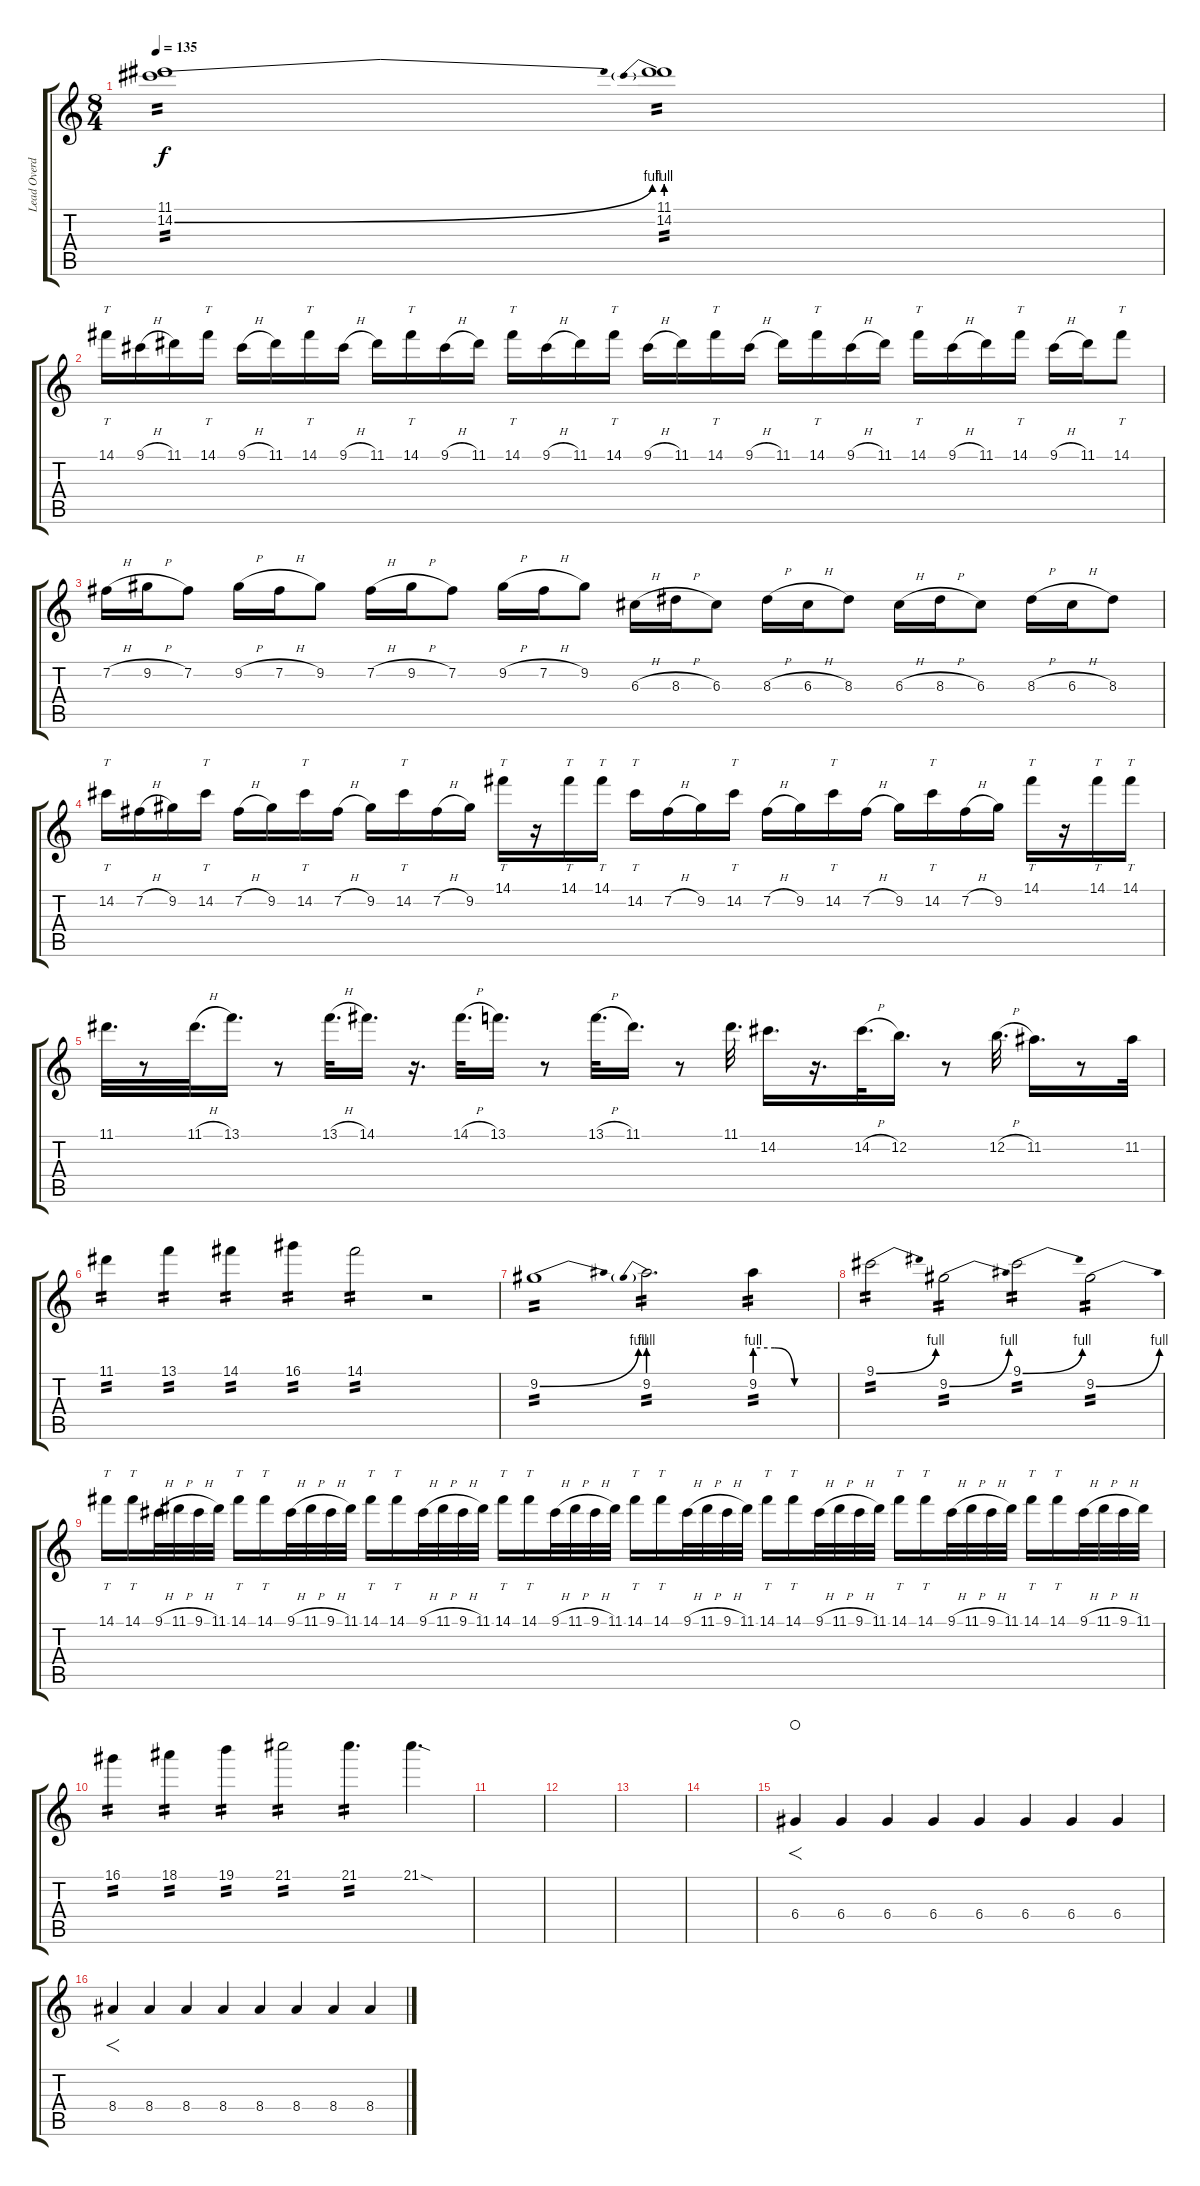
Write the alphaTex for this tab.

\track ("Lead Overdrive" "Lead Overd") {instrument overdrivenguitar}
\staff {score tabs}
\tuning (E4 B3 G3 D3 A2 E2) {hide}
\ts (8 4)
\tempo 135
\clef g2
\ks c
(11.1 14.2{be (bend 0 0 60 4)}).1{tp 2 dy f} (11.1 14.2{be (prebend 0 4 60 4)}).1{tp 2} |
14.1.16{tt} 9.1{h}.16 11.1.16 14.1.16{tt} 9.1{h}.16 11.1.16 14.1.16{tt} 9.1{h}.16 11.1.16 14.1.16{tt} 9.1{h}.16 11.1.16 14.1.16{tt} 9.1{h}.16 11.1.16 14.1.16{tt} 9.1{h}.16 11.1.16 14.1.16{tt} 9.1{h}.16 11.1.16 14.1.16{tt} 9.1{h}.16 11.1.16 14.1.16{tt} 9.1{h}.16 11.1.16 14.1.16{tt} 9.1{h}.16 11.1.16 14.1.8{tt} |
7.2{h}.16 9.2{h}.16 7.2.8 9.2{h}.16 7.2{h}.16 9.2.8 7.2{h}.16 9.2{h}.16 7.2.8 9.2{h}.16 7.2{h}.16 9.2.8 6.3{h}.16 8.3{h}.16 6.3.8 8.3{h}.16 6.3{h}.16 8.3.8 6.3{h}.16 8.3{h}.16 6.3.8 8.3{h}.16 6.3{h}.16 8.3.8 |
14.2.16{tt} 7.2{h}.16 9.2.16 14.2.16{tt} 7.2{h}.16 9.2.16 14.2.16{tt} 7.2{h}.16 9.2.16 14.2.16{tt} 7.2{h}.16 9.2.16 14.1.16{tt} r.16 14.1.16{tt} 14.1.16{tt} 14.2.16{tt} 7.2{h}.16 9.2.16 14.2.16{tt} 7.2{h}.16 9.2.16 14.2.16{tt} 7.2{h}.16 9.2.16 14.2.16{tt} 7.2{h}.16 9.2.16 14.1.16{tt} r.16 14.1.16{tt} 14.1.16{tt} |
11.1.32{d} r.8 11.1{h}.32{d} 13.1.16{d} r.8 13.1{h}.32{d} 14.1.16{d} r.16{d} 14.1{h}.32{d} 13.1.16{d} r.8 13.1{h}.32{d} 11.1.16{d} r.8 11.1.32{d} 14.2.16{d} r.16{d} 14.2{h}.32{d} 12.2.16{d} r.8 12.2{h}.32{d} 11.2.16{d} r.8 11.2.32 |
11.1.4{tp 2} 13.1.4{tp 2} 14.1.4{tp 2} 16.1.4{tp 2} 14.1.2{tp 2} r.2 |
9.2{be (bend 0 0 60 4)}.1{tp 2} 9.2{be (prebend 0 4 60 4)}.2{d tp 2} 9.2{be (custom 0 4 15 4 30 0 60 0)}.4{tp 2} |
9.1{be (bend 0 0 60 4)}.2{tp 2} 9.2{be (bend 0 0 60 4)}.2{tp 2} 9.1{be (bend 0 0 60 4)}.2{tp 2} 9.2{be (bend 0 0 60 4)}.2{tp 2} |
14.1.16{tt} 14.1.16{tt} 9.1{h}.32 11.1{h}.32 9.1{h}.32 11.1.32 14.1.16{tt} 14.1.16{tt} 9.1{h}.32 11.1{h}.32 9.1{h}.32 11.1.32 14.1.16{tt} 14.1.16{tt} 9.1{h}.32 11.1{h}.32 9.1{h}.32 11.1.32 14.1.16{tt} 14.1.16{tt} 9.1{h}.32 11.1{h}.32 9.1{h}.32 11.1.32 14.1.16{tt} 14.1.16{tt} 9.1{h}.32 11.1{h}.32 9.1{h}.32 11.1.32 14.1.16{tt} 14.1.16{tt} 9.1{h}.32 11.1{h}.32 9.1{h}.32 11.1.32 14.1.16{tt} 14.1.16{tt} 9.1{h}.32 11.1{h}.32 9.1{h}.32 11.1.32 14.1.16{tt} 14.1.16{tt} 9.1{h}.32 11.1{h}.32 9.1{h}.32 11.1.32 |
16.1.4{tp 2} 18.1.4{tp 2} 19.1.4{tp 2} 21.1.2{tp 2} 21.1.4{d tp 2} 21.1{sod}.4{d} |
|
|
|
|
6.4.4{f waho} 6.4.4 6.4.4 6.4.4 6.4.4 6.4.4 6.4.4 6.4.4 |
8.4.4{f} 8.4.4 8.4.4 8.4.4 8.4.4 8.4.4 8.4.4 8.4.4
